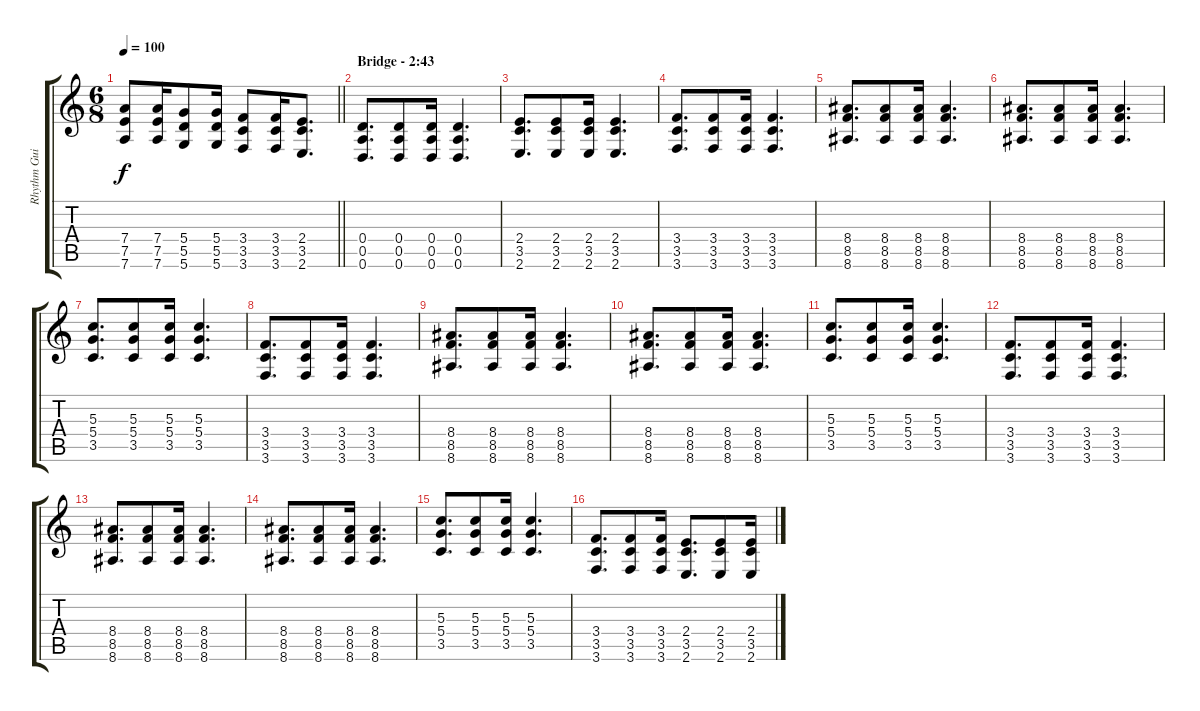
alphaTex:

\track ("Rhythm Guitar" "Rhythm Gui") {instrument distortionguitar}
\staff {score tabs}
\tuning (E4 B3 G3 D3 A2 D2) {hide}
\ts (6 8)
\tempo 100
\clef g2
\barLineRight lightlight
\ks c
(7.4 7.5 7.6).8{dy f} (7.4 7.5 7.6).16 (5.4 5.5 5.6).8 (5.4 5.5 5.6).16 (3.4 3.5 3.6).8 (3.4 3.5 3.6).16 (2.4 3.5 2.6).8{d} |
\section ("" "Bridge - 2:43")
(0.4 0.5 0.6).8{d} (0.4 0.5 0.6).8 (0.4 0.5 0.6).16 (0.4 0.5 0.6).4{d} |
(2.4 3.5 2.6).8{d} (2.4 3.5 2.6).8 (2.4 3.5 2.6).16 (2.4 3.5 2.6).4{d} |
(3.4 3.5 3.6).8{d} (3.4 3.5 3.6).8 (3.4 3.5 3.6).16 (3.4 3.5 3.6).4{d} |
(8.4 8.5 8.6).8{d} (8.4 8.5 8.6).8 (8.4 8.5 8.6).16 (8.4 8.5 8.6).4{d} |
(8.4 8.5 8.6).8{d} (8.4 8.5 8.6).8 (8.4 8.5 8.6).16 (8.4 8.5 8.6).4{d} |
(5.3 5.4 3.5).8{d} (5.3 5.4 3.5).8 (5.3 5.4 3.5).16 (5.3 5.4 3.5).4{d} |
(3.4 3.5 3.6).8{d} (3.4 3.5 3.6).8 (3.4 3.5 3.6).16 (3.4 3.5 3.6).4{d} |
(8.4 8.5 8.6).8{d} (8.4 8.5 8.6).8 (8.4 8.5 8.6).16 (8.4 8.5 8.6).4{d} |
(8.4 8.5 8.6).8{d} (8.4 8.5 8.6).8 (8.4 8.5 8.6).16 (8.4 8.5 8.6).4{d} |
(5.3 5.4 3.5).8{d} (5.3 5.4 3.5).8 (5.3 5.4 3.5).16 (5.3 5.4 3.5).4{d} |
(3.4 3.5 3.6).8{d} (3.4 3.5 3.6).8 (3.4 3.5 3.6).16 (3.4 3.5 3.6).4{d} |
(8.4 8.5 8.6).8{d} (8.4 8.5 8.6).8 (8.4 8.5 8.6).16 (8.4 8.5 8.6).4{d} |
(8.4 8.5 8.6).8{d} (8.4 8.5 8.6).8 (8.4 8.5 8.6).16 (8.4 8.5 8.6).4{d} |
(5.3 5.4 3.5).8{d} (5.3 5.4 3.5).8 (5.3 5.4 3.5).16 (5.3 5.4 3.5).4{d} |
(3.4 3.5 3.6).8{d} (3.4 3.5 3.6).8 (3.4 3.5 3.6).16 (2.4 3.5 2.6).8{d} (2.4 3.5 2.6).8 (2.4 3.5 2.6).16
